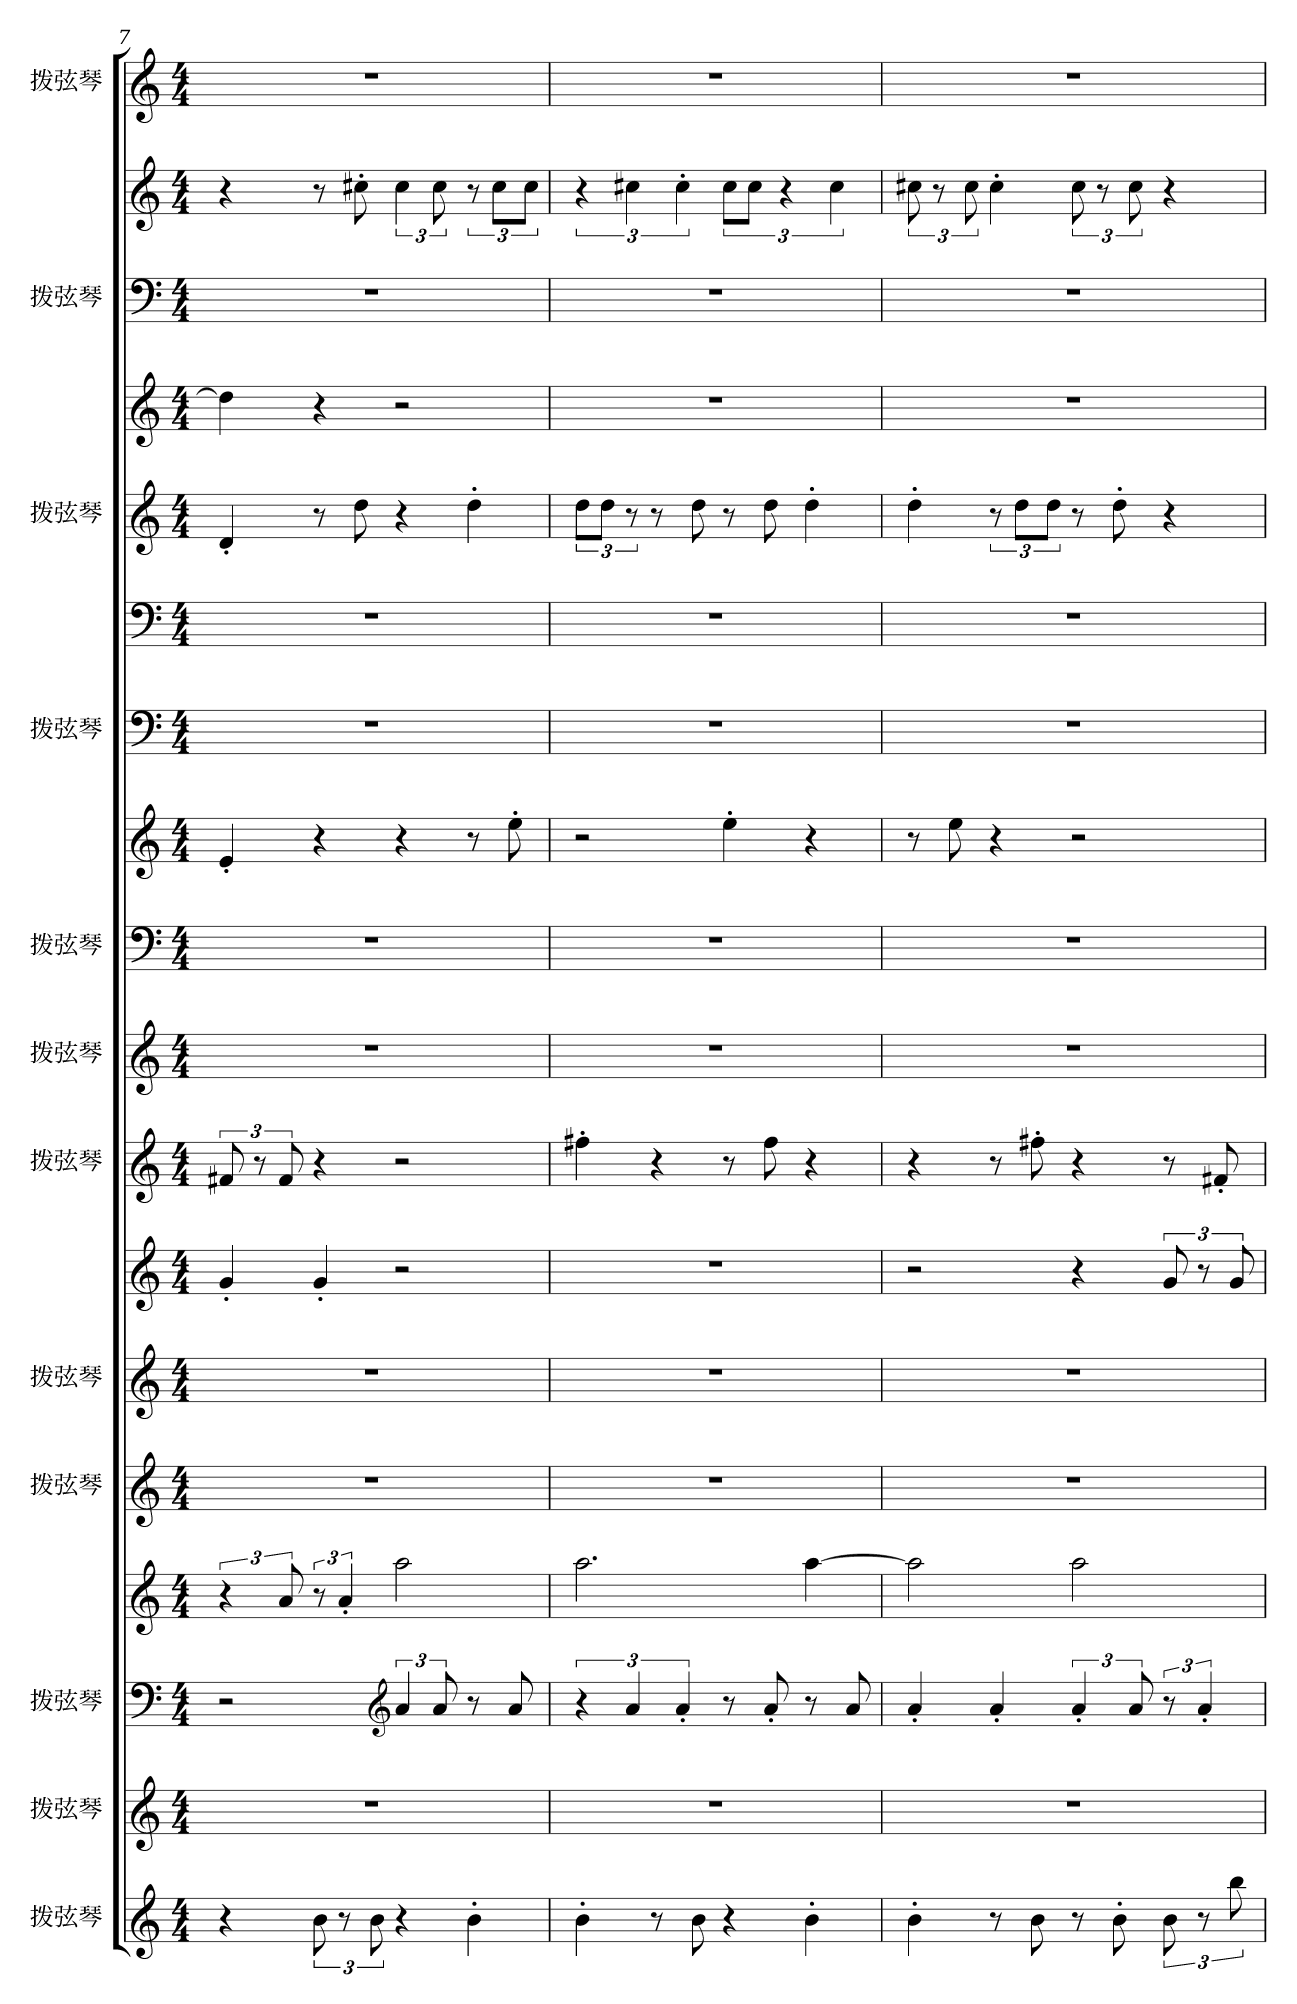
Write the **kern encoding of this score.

**kern	**kern	**kern	**kern	**kern	**kern	**kern	**kern	**kern	**kern	**kern	**kern	**kern	**kern	**kern	**kern	**kern	**kern
*part12	*part11	*part10	*part10	*part9	*part8	*part8	*part7	*part6	*part5	*part5	*part4	*part4	*part3	*part3	*part2	*part2	*part1
*staff18	*staff17	*staff16	*staff15	*staff14	*staff13	*staff12	*staff11	*staff10	*staff9	*staff8	*staff7	*staff6	*staff5	*staff4	*staff3	*staff2	*staff1
*I"拨弦琴	*I"拨弦琴	*I"拨弦琴	*	*I"拨弦琴	*I"拨弦琴	*	*I"拨弦琴	*I"拨弦琴	*I"拨弦琴	*	*I"拨弦琴	*	*I"拨弦琴	*	*I"拨弦琴	*	*I"拨弦琴
!!LO:PB:g=z
*clefG2	*clefG2	*clefF4	*clefG2	*clefG2	*clefG2	*clefG2	*clefG2	*clefG2	*clefF4	*clefG2	*clefF4	*clefF4	*clefG2	*clefG2	*clefF4	*clefG2	*clefG2
*k[]	*k[]	*k[]	*k[]	*k[]	*k[]	*k[]	*k[]	*k[]	*k[]	*k[]	*k[]	*k[]	*k[]	*k[]	*k[]	*k[]	*k[]
*M4/4	*M4/4	*M4/4	*M4/4	*M4/4	*M4/4	*M4/4	*M4/4	*M4/4	*M4/4	*M4/4	*M4/4	*M4/4	*M4/4	*M4/4	*M4/4	*M4/4	*M4/4
=7	=7	=7	=7	=7	=7	=7	=7	=7	=7	=7	=7	=7	=7	=7	=7	=7	=7
4r	1r	2r	6r	1r	1r	4g'/	12f#X/	1r	1r	4e'/	1r	1r	4d'/	4dd\]	1r	4r	1r
.	.	.	.	.	.	.	12r	.	.	.	.	.	.	.	.	.	.
.	.	.	12a/	.	.	.	12f#/	.	.	.	.	.	.	.	.	.	.
12b\	.	.	12r	.	.	4g'/	4r	.	.	4r	.	.	8r	4r	.	8r	.
12r	.	.	6a'/	.	.	.	.	.	.	.	.	.	.	.	.	.	.
.	.	.	.	.	.	.	.	.	.	.	.	.	8dd\	.	.	8cc#X'\	.
12b\	.	.	.	.	.	.	.	.	.	.	.	.	.	.	.	.	.
*	*	*clefG2	*	*	*	*	*	*	*	*	*	*	*	*	*	*	*
4r	.	6a/	2aa\	.	.	2r	2r	.	.	4r	.	.	4r	2r	.	6cc#\	.
.	.	12a/	.	.	.	.	.	.	.	.	.	.	.	.	.	12cc#\	.
4b'\	.	8r	.	.	.	.	.	.	.	8r	.	.	4dd'\	.	.	12r	.
.	.	.	.	.	.	.	.	.	.	.	.	.	.	.	.	12cc#\L	.
.	.	8a/	.	.	.	.	.	.	.	8ee'\	.	.	.	.	.	.	.
.	.	.	.	.	.	.	.	.	.	.	.	.	.	.	.	12cc#\J	.
=8	=8	=8	=8	=8	=8	=8	=8	=8	=8	=8	=8	=8	=8	=8	=8	=8	=8
4b'\	1r	6r	2.aa\	1r	1r	1r	4ff#X'\	1r	1r	2r	1r	1r	12dd\L	1r	1r	6r	1r
.	.	.	.	.	.	.	.	.	.	.	.	.	12dd\J	.	.	.	.
.	.	6a/	.	.	.	.	.	.	.	.	.	.	12r	.	.	6cc#X\	.
8r	.	.	.	.	.	.	4r	.	.	.	.	.	8r	.	.	.	.
.	.	6a'/	.	.	.	.	.	.	.	.	.	.	.	.	.	6cc#'\	.
8b\	.	.	.	.	.	.	.	.	.	.	.	.	8dd\	.	.	.	.
4r	.	8r	.	.	.	.	8r	.	.	4ee'\	.	.	8r	.	.	12cc#\L	.
.	.	.	.	.	.	.	.	.	.	.	.	.	.	.	.	12cc#\J	.
.	.	8a'/	.	.	.	.	8ff#\	.	.	.	.	.	8dd\	.	.	.	.
.	.	.	.	.	.	.	.	.	.	.	.	.	.	.	.	6r	.
4b'\	.	8r	[4aa\	.	.	.	4r	.	.	4r	.	.	4dd'\	.	.	.	.
.	.	.	.	.	.	.	.	.	.	.	.	.	.	.	.	6cc#\	.
.	.	8a/	.	.	.	.	.	.	.	.	.	.	.	.	.	.	.
=9	=9	=9	=9	=9	=9	=9	=9	=9	=9	=9	=9	=9	=9	=9	=9	=9	=9
4b'\	1r	4a'/	2aa\]	1r	1r	2r	4r	1r	1r	8r	1r	1r	4dd'\	1r	1r	12cc#X\	1r
.	.	.	.	.	.	.	.	.	.	.	.	.	.	.	.	12r	.
.	.	.	.	.	.	.	.	.	.	8ee\	.	.	.	.	.	.	.
.	.	.	.	.	.	.	.	.	.	.	.	.	.	.	.	12cc#\	.
8r	.	4a'/	.	.	.	.	8r	.	.	4r	.	.	12r	.	.	4cc#'\	.
.	.	.	.	.	.	.	.	.	.	.	.	.	12dd\L	.	.	.	.
8b\	.	.	.	.	.	.	8ff#X'\	.	.	.	.	.	.	.	.	.	.
.	.	.	.	.	.	.	.	.	.	.	.	.	12dd\J	.	.	.	.
8r	.	6a'/	2aa\	.	.	4r	4r	.	.	2r	.	.	8r	.	.	12cc#\	.
.	.	.	.	.	.	.	.	.	.	.	.	.	.	.	.	12r	.
8b'\	.	.	.	.	.	.	.	.	.	.	.	.	8dd'\	.	.	.	.
.	.	12a/	.	.	.	.	.	.	.	.	.	.	.	.	.	12cc#\	.
12b\	.	12r	.	.	.	12g/	8r	.	.	.	.	.	4r	.	.	4r	.
12r	.	6a'/	.	.	.	12r	.	.	.	.	.	.	.	.	.	.	.
.	.	.	.	.	.	.	8f#X'/	.	.	.	.	.	.	.	.	.	.
12bb\	.	.	.	.	.	12g/	.	.	.	.	.	.	.	.	.	.	.
=	=	=	=	=	=	=	=	=	=	=	=	=	=	=	=	=	=
*-	*-	*-	*-	*-	*-	*-	*-	*-	*-	*-	*-	*-	*-	*-	*-	*-	*-
